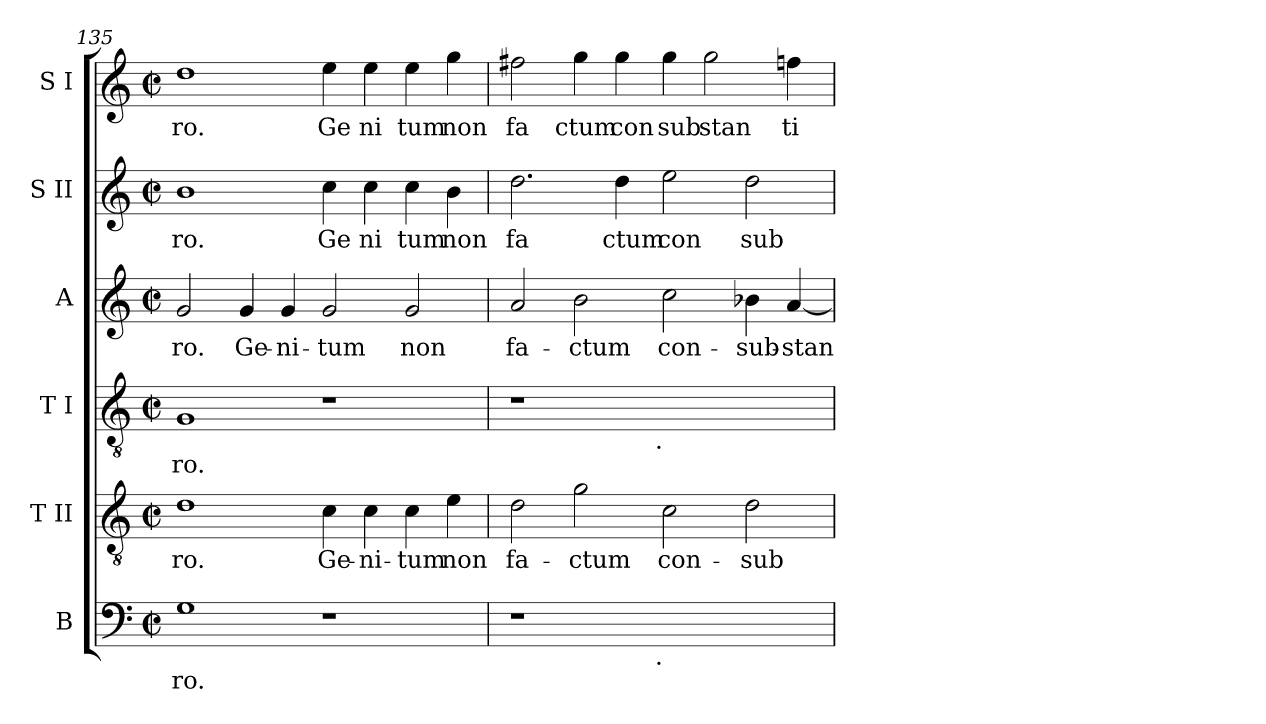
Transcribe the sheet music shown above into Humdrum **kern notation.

**kern	**text	**kern	**text	**kern	**text	**kern	**text	**kern	**text	**kern	**text
*part6	*part6	*part5	*part5	*part4	*part4	*part3	*part3	*part2	*part2	*part1	*part1
*staff6	*staff6	*staff5	*staff5	*staff4	*staff4	*staff3	*staff3	*staff2	*staff2	*staff1	*staff1
*I"B	*	*I"T II	*	*I"T I	*	*I"A	*	*I"S II	*	*I"S I	*
*I'B	*	*I'T II	*	*I'T I	*	*I'A	*	*I'S II	*	*I'S I	*
*clefF4	*	*clefGv2	*	*clefGv2	*	*clefG2	*	*clefG2	*	*clefG2	*
*k[]	*	*k[]	*	*k[]	*	*k[]	*	*k[]	*	*k[]	*
*C:	*	*C:	*	*C:	*	*C:	*	*C:	*	*C:	*
*M2/2	*	*M2/2	*	*M2/2	*	*M2/2	*	*M2/2	*	*M2/2	*
*met(c|)	*	*met(c|)	*	*met(c|)	*	*met(c|)	*	*met(c|)	*	*met(c|)	*
=135	=135	=135	=135	=135	=135	=135	=135	=135	=135	=135	=135
!	!LO:LY:b:cj	!	!LO:LY:b:cj	!	!LO:LY:b:cj	!	!LO:LY:b:cj	!	!LO:LY:b:cj	!	!LO:LY:b:cj
1G	ro.	1d	-ro.	1G	ro.	2g/	-ro.	1b	ro.	1dd	ro.
!	!	!	!	!	!	!	!LO:LY:b:cj	!	!	!	!
.	.	.	.	.	.	4g/	Ge-	.	.	.	.
!	!	!	!	!	!	!	!LO:LY:b:cj	!	!	!	!
.	.	.	.	.	.	4g/	-ni-	.	.	.	.
!	!	!	!LO:LY:b:cj	!	!	!	!LO:LY:b:cj	!	!LO:LY:b:cj	!	!LO:LY:b:cj
1r	.	4c\	Ge-	1r	.	2g/	-tum	4cc\	Ge	4ee\	Ge
!	!	!	!LO:LY:b:cj	!	!	!	!	!	!LO:LY:b:cj	!	!LO:LY:b:cj
.	.	4c\	-ni-	.	.	.	.	4cc\	ni	4ee\	ni
!	!	!	!LO:LY:b:cj	!	!	!	!LO:LY:b:cj	!	!LO:LY:b:cj	!	!LO:LY:b:cj
.	.	4c\	-tum	.	.	2g/	non	4cc\	tum	4ee\	tum
!	!	!	!LO:LY:b:cj	!	!	!	!	!	!LO:LY:b:cj	!	!LO:LY:b:cj
.	.	4e\	non	.	.	.	.	4b\	non	4gg\	non
=136	=136	=136	=136	=136	=136	=136	=136	=136	=136	=136	=136
!	!	!	!LO:LY:b:cj	!	!	!	!LO:LY:b:cj	!	!LO:LY:b:cj	!	!LO:LY:b:cj
*^	*	*	*	*^	*	*	*	*	*	*	*
1r	2ryy	.	2d\	fa-	1r	2ryy	.	2a/	fa-	2.dd\	fa	2ff#X\	fa
!	!	!	!	!LO:LY:b:cj	!	!	!	!	!LO:LY:b:cj	!	!	!	!LO:LY:b:cj
.	4ryy	.	2g\	-ctum	.	4ryy	.	2b\	-ctum	.	.	4gg\	ctum
!	!	!	!	!	!	!	!	!	!	!	!LO:LY:b:cj	!	!LO:LY:b:cj
.	8...ryy	.	.	.	.	8...ryy	.	.	.	4dd\	ctum	4gg\	con
!	!	!	!	!	!	!LO:TX:b:t=.	!	!	!	!	!	!	!
!	!LO:TX:b:t=.	!	!	!	!	!	!	!	!	!	!	!	!
.	1ryy	.	.	.	.	1ryy	.	.	.	.	.	.	.
!	!	!	!	!LO:LY:b:cj	!	!	!	!	!LO:LY:b:cj	!	!LO:LY:b:cj	!	!LO:LY:b:cj
1ryy	.	.	2c\	con-	1ryy	.	.	2cc\	con-	2ee\	con	4gg\	sub
!	!	!	!	!	!	!	!	!	!	!	!	!	!LO:LY:b:cj
.	.	.	.	.	.	.	.	.	.	.	.	2gg\	stan
!	!	!	!	!LO:LY:b:cj	!	!	!	!	!LO:LY:b:cj	!	!LO:LY:b:cj	!	!
.	.	.	2d\	-sub-	.	.	.	4b-X\	-sub-	2dd\	sub	.	.
!	!	!	!	!	!	!	!	!	!LO:LY:b:cj	!	!	!	!LO:LY:b:cj
.	.	.	.	.	.	.	.	[<4a/	-stan-	.	.	4ffn\	ti
.	64ryy	.	.	.	.	64ryy	.	.	.	.	.	.	.
*v	*v	*	*	*	*v	*v	*	*	*	*	*	*	*
=	=	=	=	=	=	=	=	=	=	=	=
*-	*-	*-	*-	*-	*-	*-	*-	*-	*-	*-	*-
